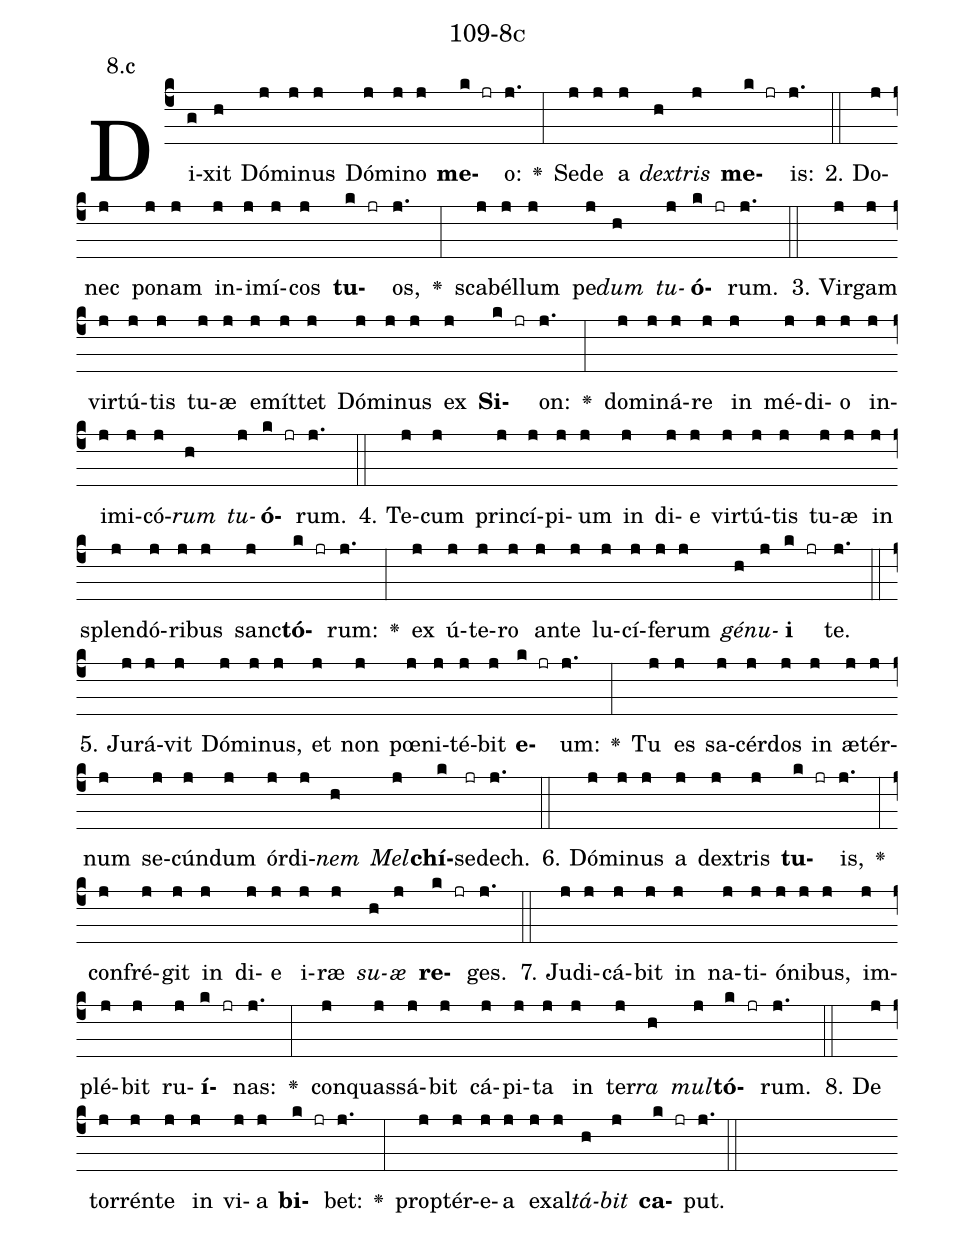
name: 109-8c;
annotation: 8.c;
%%
(c4)Di(g)xit(h) Dó(j)mi(j)nus(j) Dó(j)mi(j)no(j) <b>me</b>(k jr)o:(j.) <v>\greheightstar</v>(:) Se(j)de(j) a(j) <i>dex</i>(h)<i>tris</i>(j) <b>me</b>(k jr)is:(j.) (::)
2. Do(j)nec(j) po(j)nam(j) in(j)i(j)mí(j)cos(j) <b>tu</b>(k jr)os,(j.) <v>\greheightstar</v>(:) sca(j)bél(j)lum(j) pe(j)<i>dum</i>(h) <i>tu</i>(j)<b>ó</b>(k jr)rum.(j.) (::)
3. Vir(j)gam(j) vir(j)tú(j)tis(j) tu(j)æ(j) e(j)mít(j)tet(j) Dó(j)mi(j)nus(j) ex(j) <b>Si</b>(k jr)on:(j.) <v>\greheightstar</v>(:) do(j)mi(j)ná(j)re(j) in(j) mé(j)di(j)o(j) in(j)i(j)mi(j)có(j)<i>rum</i>(h) <i>tu</i>(j)<b>ó</b>(k jr)rum.(j.) (::)
4. Te(j)cum(j) prin(j)cí(j)pi(j)um(j) in(j) di(j)e(j) vir(j)tú(j)tis(j) tu(j)æ(j) in(j) splen(j)dó(j)ri(j)bus(j) sanc(j)<b>tó</b>(k jr)rum:(j.) <v>\greheightstar</v>(:) ex(j) ú(j)te(j)ro(j) an(j)te(j) lu(j)cí(j)fe(j)rum(j) <i>gé</i>(h)<i>nu</i>(j)<b>i</b>(k jr) te.(j.) (::)
5. Ju(j)rá(j)vit(j) Dó(j)mi(j)nus,(j) et(j) non(j) pœ(j)ni(j)té(j)bit(j) <b>e</b>(k jr)um:(j.) <v>\greheightstar</v>(:) Tu(j) es(j) sa(j)cér(j)dos(j) in(j) æ(j)tér(j)num(j) se(j)cún(j)dum(j) ór(j)di(j)<i>nem</i>(h) <i>Mel</i>(j)<b>chí</b>(k)se(jr)dech.(j.) (::)
6. Dó(j)mi(j)nus(j) a(j) dex(j)tris(j) <b>tu</b>(k jr)is,(j.) <v>\greheightstar</v>(:) con(j)fré(j)git(j) in(j) di(j)e(j) i(j)ræ(j) <i>su</i>(h)<i>æ</i>(j) <b>re</b>(k jr)ges.(j.) (::)
7. Ju(j)di(j)cá(j)bit(j) in(j) na(j)ti(j)ó(j)ni(j)bus,(j) im(j)plé(j)bit(j) ru(j)<b>í</b>(k jr)nas:(j.) <v>\greheightstar</v>(:) con(j)quas(j)sá(j)bit(j) cá(j)pi(j)ta(j) in(j) ter(j)<i>ra</i>(h) <i>mul</i>(j)<b>tó</b>(k jr)rum.(j.) (::)
8. De(j) tor(j)rén(j)te(j) in(j) vi(j)a(j) <b>bi</b>(k jr)bet:(j.) <v>\greheightstar</v>(:) prop(j)tér(j)e(j)a(j) ex(j)al(j)<i>tá</i>(h)<i>bit</i>(j) <b>ca</b>(k jr)put.(j.) (::)
